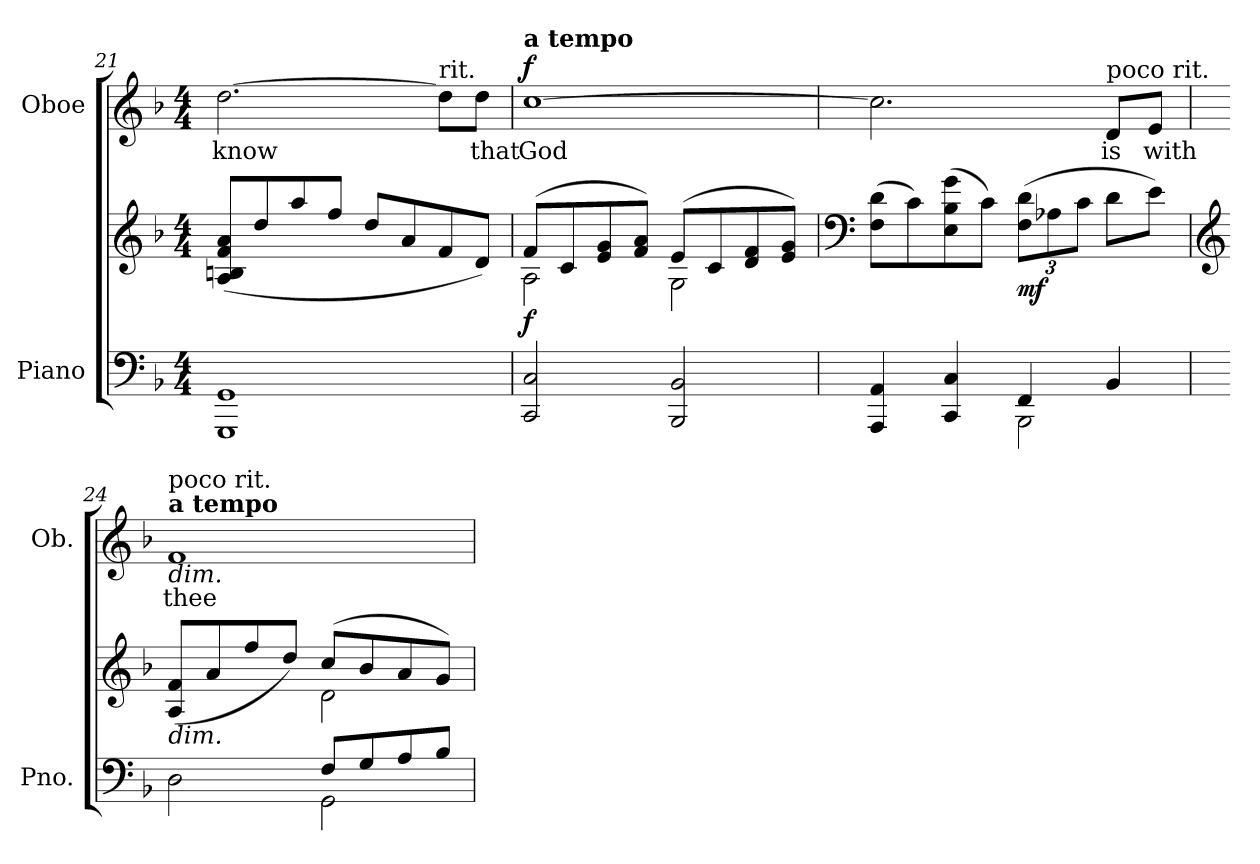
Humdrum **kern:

**kern	**kern	**dynam	**kern	**text	**dynam
*part2	*part2	*part2	*part1	*part1	*part1
*staff3	*staff2	*staff2/3	*staff1	*staff1	*staff1
*I"Piano	*	*	*I"Oboe	*	*
*I'Pno.	*	*	*I'Ob.	*	*
*clefF4	*clefG2	*	*clefG2	*	*
*k[b-]	*k[b-]	*	*k[b-]	*	*
*M4/4	*M4/4	*	*M4/4	*	*
=21	=21	=21	=21	=21	=21
!	!	!	!	!LO:LY:b	!
1GGG 1GG	(8A/ 8Bn/ 8f/ 8a/L	.	[2.dd\	know	.
.	8dd/	.	.	.	.
.	8aa/	.	.	.	.
.	8ff/J	.	.	.	.
.	8dd/L	.	.	.	.
.	8a/	.	.	.	.
!	!	!	!LO:TX:a:t=rit.	!	!
.	8f/	.	8dd\L]	.	.
!	!	!	!	!LO:LY:b	!
.	8d/J)	.	8dd\J	that	.
=22	=22	=22	=22	=22	=22
*	*^	*	*	*	*
!	!	!	!	!LO:TX:a:B:t=a tempo	!	!
!	!	!	!LO:DY:b	!	!LO:LY:b	!LO:DY:b
2CC/ 2C/	(8f/L	2A\	f	[1cc	God	f
.	8c/	.	.	.	.	.
.	8e/ 8g/	.	.	.	.	.
.	8f/ 8a/J)	.	.	.	.	.
2BBB-/ 2BB-/	(8e/L	2G\	.	.	.	.
.	8c/	.	.	.	.	.
.	8d/ 8f/	.	.	.	.	.
.	8e/ 8g/J)	.	.	.	.	.
*	*v	*v	*	*	*	*
!!LO:PB:g=z
=23	=23	=23	=23	=23	=23
*	*clefF4	*	*	*	*
*^	*	*	*	*	*
4AAA/ 4AA/	2ryy	(8F\ 8d\L	.	2.cc\]	.	.
.	.	8c\)	.	.	.	.
4CC/ 4C/	.	(8E\ 8B-\ 8g\	.	.	.	.
.	.	8c\J)	.	.	.	.
*	*	*Xbrackettup	*	*	*	*
!	!	!	!LO:DY:b	!	!	!
4FF/	2BBB-\	(12F\ 12d\L	mf	.	.	.
.	.	12A-X\	.	.	.	.
.	.	12c\J	.	.	.	.
!	!	!	!	!LO:TX:a:t=poco rit.	!	!
!	!	!	!	!	!LO:LY:b	!
4BB-/	.	8d\L	.	8d/L	is	.
!	!	!	!	!	!LO:LY:b	!
.	.	8e\J)	.	8e/J	with	.
=24	=24	=24	=24	=24	=24	=24
*	*	*clefG2	*	*	*	*
*	*	*^	*	*	*	*
!	!	!	!	!	!LO:TX:a:B:t=a tempo	!	!
!	!	!	!	!	!LO:TX:a:t=poco rit.	!	!
!	!	!	!	!	!LO:TX:b:i:t=dim.	!	!
!	!	!LO:TX:b:i:t=dim.	!	!	!	!	!
!	!	!	!	!	!	!LO:LY:b	!
2D\	2ryy	(8A/ 8f/L	2ryy	.	1f	thee	.
.	.	8a/	.	.	.	.	.
.	.	8ff/	.	.	.	.	.
.	.	8dd/J)	.	.	.	.	.
8F/L	2GG\	(8cc/L	2d\	.	.	.	.
8G/	.	8b-/	.	.	.	.	.
8A/	.	8a/	.	.	.	.	.
8B-/J	.	8g/J)	.	.	.	.	.
*v	*v	*	*	*	*	*	*
*	*v	*v	*	*	*	*
=	=	=	=	=	=
*-	*-	*-	*-	*-	*-
